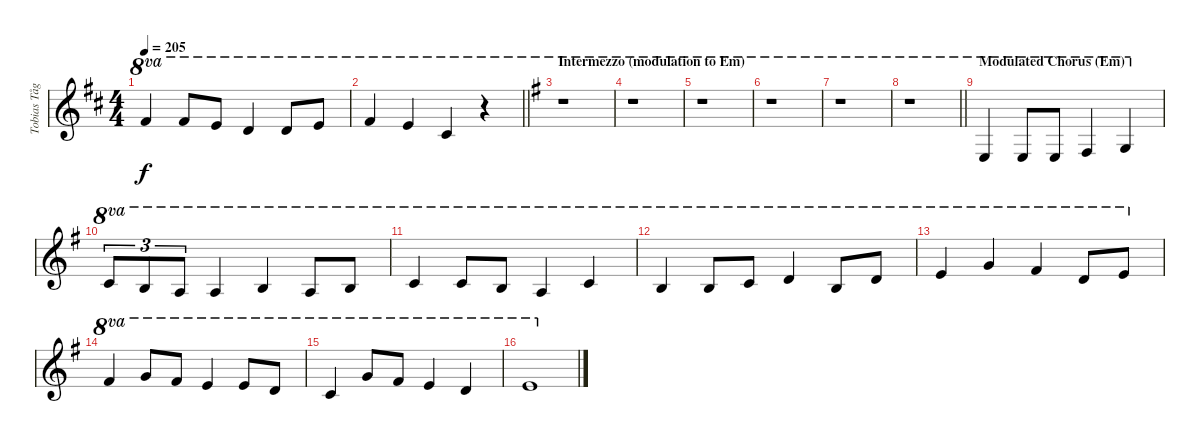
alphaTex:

\track ("Tobias Tåg (session musician)" "Tobias Tåg") {instrument piccolo}
\staff {score}
\tuning (E4 B3 G3 D3 A2 E2) {hide}
\ts (4 4)
\tempo 205
\clef g2
\ks bminor
14.1.4{ot 8va dy f} 14.1.8{ot 8va} 12.1.8{ot 8va} 10.1.4{ot 8va} 10.1.8{ot 8va} 12.1.8{ot 8va} |
\barLineRight lightlight
14.1.4{ot 8va} 12.1.4{ot 8va} 14.2.4{ot 8va} r.4{ot 8va} |
\section ("" "Intermezzo (modulation to Em)")
\ks eminor
r.1{ot 8va} |
r.1{ot 8va} |
r.1{ot 8va} |
r.1{ot 8va} |
r.1{ot 8va} |
\barLineRight lightlight
r.1{ot 8va} |
\section ("" "Modulated Chorus (Em)")
0.1.4{ot 8va} 0.1.8{ot 8va} 0.1.8{ot 8va} 2.1.4{ot 8va} 3.1.4{ot 8va} |
8.1.8{tu (3 2) ot 8va} 7.1.8{tu (3 2) ot 8va} 5.1.8{tu (3 2) ot 8va} 5.1.4{ot 8va} 7.1.4{ot 8va} 5.1.8{ot 8va} 7.1.8{ot 8va} |
8.1.4{ot 8va} 8.1.8{ot 8va} 7.1.8{ot 8va} 5.1.4{ot 8va} 8.1.4{ot 8va} |
7.1.4{ot 8va} 7.1.8{ot 8va} 8.1.8{ot 8va} 10.1.4{ot 8va} 7.1.8{ot 8va} 10.1.8{ot 8va} |
12.1.4{ot 8va} 15.1.4{ot 8va} 14.1.4{ot 8va} 10.1.8{ot 8va} 12.1.8{ot 8va} |
14.1.4{ot 8va} 15.1.8{ot 8va} 14.1.8{ot 8va} 12.1.4{ot 8va} 12.1.8{ot 8va} 10.1.8{ot 8va} |
8.1.4{ot 8va} 15.1.8{ot 8va} 14.1.8{ot 8va} 12.1.4{ot 8va} 10.1.4{ot 8va} |
12.1.1{ot 8va}
